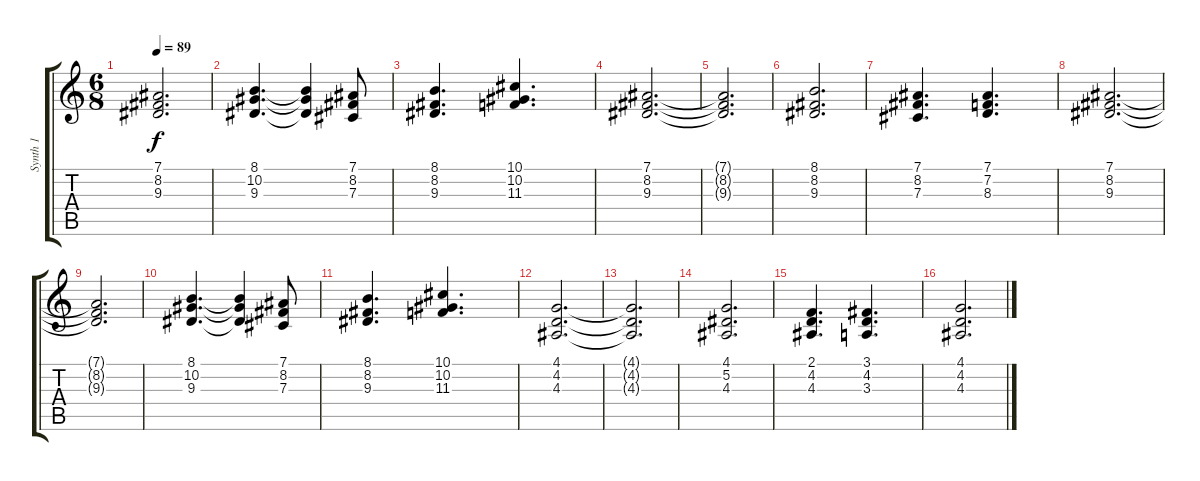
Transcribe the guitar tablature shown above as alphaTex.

\track ("Synth 1" "Synth 1") {instrument synthstrings1}
\staff {score tabs}
\tuning (Eb4 Bb3 Gb3 Db3 Ab2 Eb2) {hide}
\ts (6 8)
\tempo 89
\clef g2
\ks c
(7.1{t} 8.2{t} 9.3{t}).2{d dy f} |
(8.1 10.2 9.3).4{d} (8.1{t} 10.2{t} 9.3{t}).4 (7.1 8.2 7.3).8 |
(8.1 8.2 9.3).4{d} (10.1 10.2 11.3).4{d} |
(7.1 8.2 9.3).2{d} |
(7.1{t} 8.2{t} 9.3{t}).2{d} |
(8.1 8.2 9.3).2{d} |
(7.1 8.2 7.3).4{d} (7.1 7.2 8.3).4{d} |
(7.1 8.2 9.3).2{d} |
(7.1{t} 8.2{t} 9.3{t}).2{d} |
(8.1 10.2 9.3).4{d} (8.1{t} 10.2{t} 9.3{t}).4 (7.1 8.2 7.3).8 |
(8.1 8.2 9.3).4{d} (10.1 10.2 11.3).4{d} |
(4.1 4.2 4.3).2{d} |
(4.1{t} 4.2{t} 4.3{t}).2{d} |
(4.1 5.2 4.3).2{d} |
(2.1 4.2 4.3).4{d} (3.1 4.2 3.3).4{d} |
(4.1 4.2 4.3).2{d}
